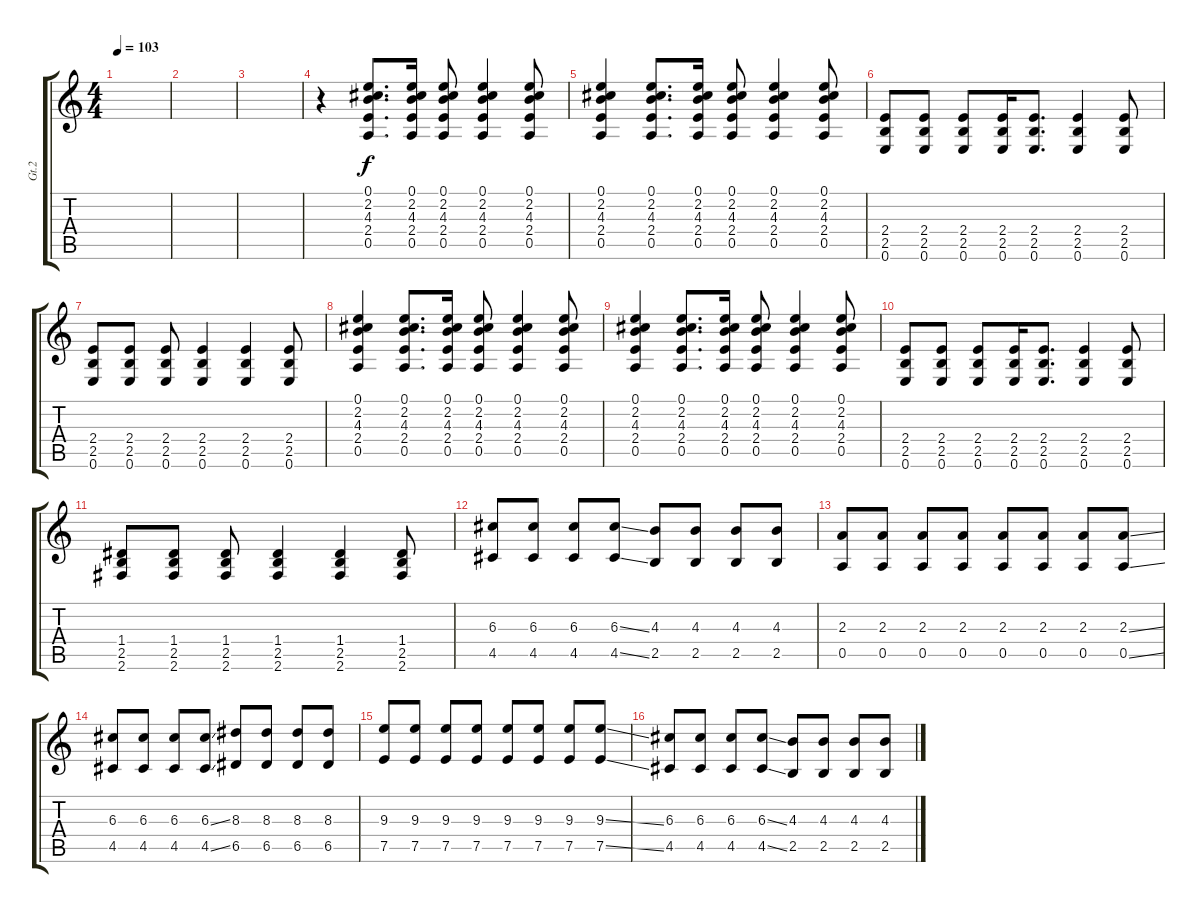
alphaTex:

\track ("Gt.2" "Gt.2") {instrument distortionguitar}
\staff {score tabs}
\tuning (E4 B3 G3 D3 A2 E2) {hide}
\ts (4 4)
\tempo 103
\clef g2
\ks c
|
|
|
r.4{instrument electricguitarclean} (0.1 2.2 4.3 2.4 0.5).8{d} (0.1 2.2 4.3 2.4 0.5).16 (0.1 2.2 4.3 2.4 0.5).8 (0.1 2.2 4.3 2.4 0.5).4 (0.1 2.2 4.3 2.4 0.5).8 |
(0.1 2.2 4.3 2.4 0.5).4 (0.1 2.2 4.3 2.4 0.5).8{d} (0.1 2.2 4.3 2.4 0.5).16 (0.1 2.2 4.3 2.4 0.5).8 (0.1 2.2 4.3 2.4 0.5).4 (0.1 2.2 4.3 2.4 0.5).8 |
(2.4 2.5 0.6).8{instrument distortionguitar} (2.4 2.5 0.6).8 (2.4 2.5 0.6).8 (2.4 2.5 0.6).16 (2.4 2.5 0.6).8{d} (2.4 2.5 0.6).4 (2.4 2.5 0.6).8 |
(2.4 2.5 0.6).8 (2.4 2.5 0.6).8 (2.4 2.5 0.6).8 (2.4 2.5 0.6).4 (2.4 2.5 0.6).4 (2.4 2.5 0.6).8 |
(0.1 2.2 4.3 2.4 0.5).4{instrument electricguitarclean} (0.1 2.2 4.3 2.4 0.5).8{d} (0.1 2.2 4.3 2.4 0.5).16 (0.1 2.2 4.3 2.4 0.5).8 (0.1 2.2 4.3 2.4 0.5).4 (0.1 2.2 4.3 2.4 0.5).8 |
(0.1 2.2 4.3 2.4 0.5).4{txt ""} (0.1 2.2 4.3 2.4 0.5).8{d} (0.1 2.2 4.3 2.4 0.5).16 (0.1 2.2 4.3 2.4 0.5).8 (0.1 2.2 4.3 2.4 0.5).4 (0.1 2.2 4.3 2.4 0.5).8 |
(2.4 2.5 0.6).8{instrument distortionguitar} (2.4 2.5 0.6).8 (2.4 2.5 0.6).8 (2.4 2.5 0.6).16 (2.4 2.5 0.6).8{d} (2.4 2.5 0.6).4 (2.4 2.5 0.6).8 |
(1.4 2.5 2.6).8 (1.4 2.5 2.6).8 (1.4 2.5 2.6).8 (1.4 2.5 2.6).4 (1.4 2.5 2.6).4 (1.4 2.5 2.6).8 |
(6.3 4.5).8{instrument electricguitarclean} (6.3 4.5).8 (6.3 4.5).8 (6.3{ss} 4.5{ss}).8 (4.3 2.5).8 (4.3 2.5).8 (4.3 2.5).8 (4.3 2.5).8 |
(2.3 0.5).8 (2.3 0.5).8 (2.3 0.5).8 (2.3 0.5).8 (2.3 0.5).8 (2.3 0.5).8 (2.3 0.5).8 (2.3{ss} 0.5{ss}).8 |
(6.3 4.5).8 (6.3 4.5).8 (6.3 4.5).8 (6.3{ss} 4.5{ss}).8 (8.3 6.5).8 (8.3 6.5).8 (8.3 6.5).8 (8.3 6.5).8 |
(9.3 7.5).8 (9.3 7.5).8 (9.3 7.5).8 (9.3 7.5).8 (9.3 7.5).8 (9.3 7.5).8 (9.3 7.5).8 (9.3{ss} 7.5{ss}).8 |
(6.3 4.5).8 (6.3 4.5).8 (6.3 4.5).8 (6.3{ss} 4.5{ss}).8 (4.3 2.5).8 (4.3 2.5).8 (4.3 2.5).8 (4.3 2.5).8
